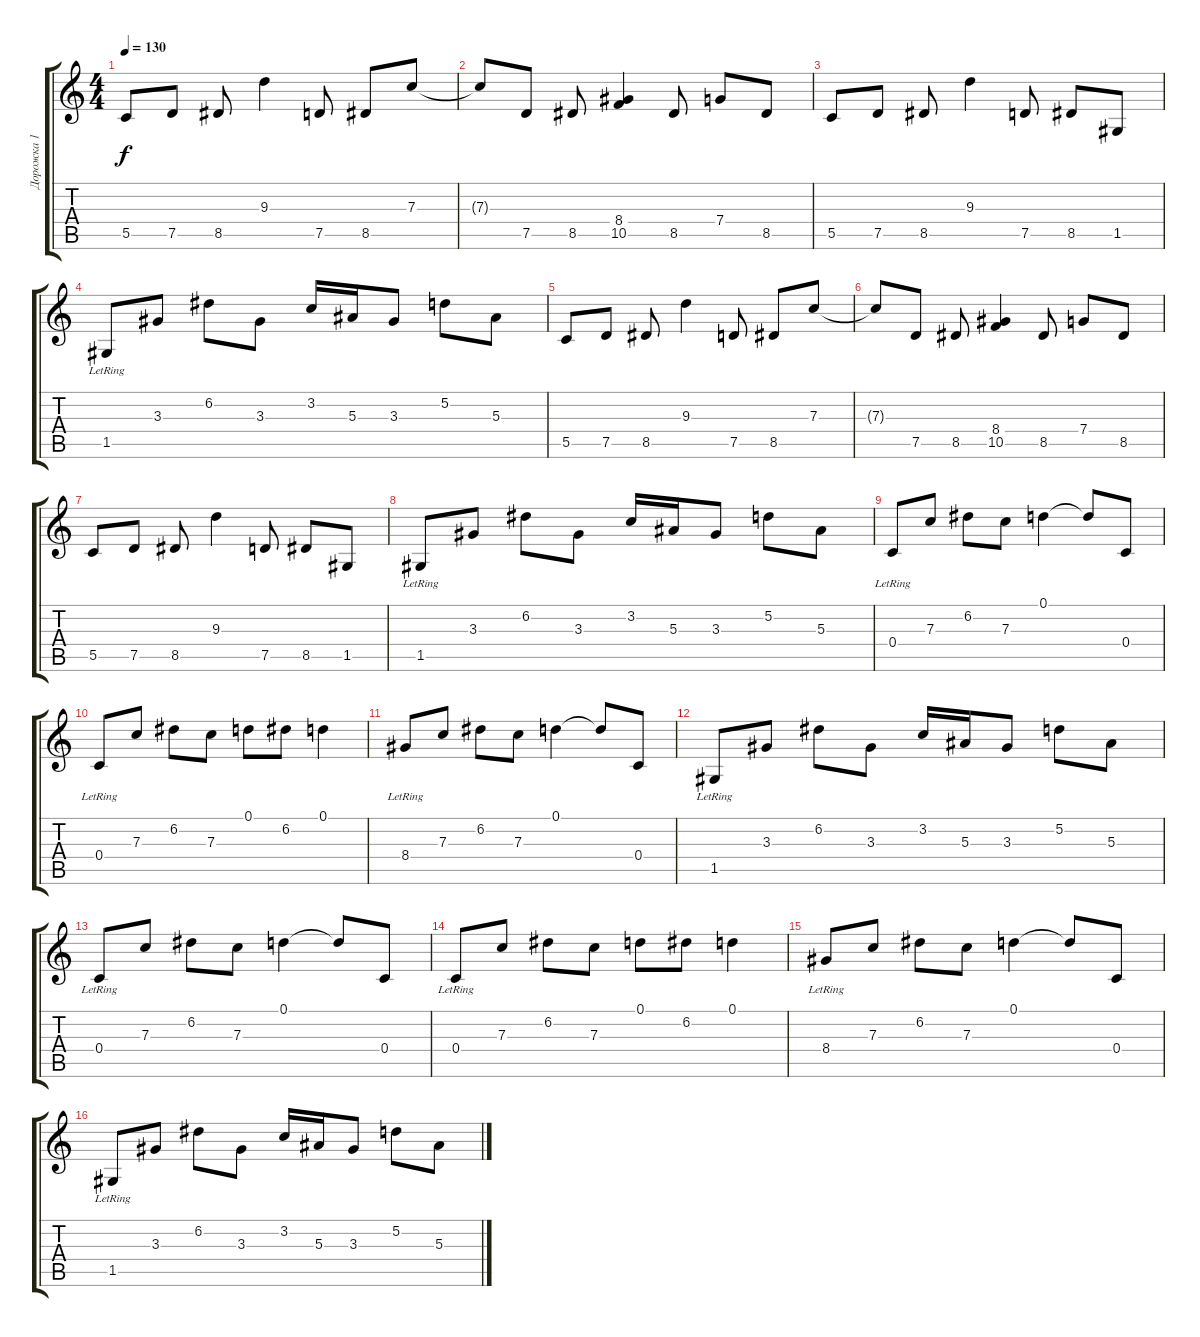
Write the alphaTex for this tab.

\track ("Дорожка 1" "Дорожка 1") {instrument acousticguitarsteel}
\staff {score tabs}
\tuning (D4 A3 F3 C3 G2 D2) {hide}
\ts (4 4)
\tempo 130
\clef g2
\ks c
5.5.8{dy f} 7.5.8 8.5.8 9.3.4 7.5.8 8.5.8 7.3.8 |
7.3{t}.8 7.5.8 8.5.8 (8.4 10.5).4 8.5.8 7.4.8 8.5.8 |
5.5.8 7.5.8 8.5.8 9.3.4 7.5.8 8.5.8 1.5.8 |
1.5{lr}.8 3.3.8 6.2.8 3.3.8 3.2.16 5.3.16 3.3.8 5.2.8 5.3.8 |
5.5.8 7.5.8 8.5.8 9.3.4 7.5.8 8.5.8 7.3.8 |
7.3{t}.8 7.5.8 8.5.8 (8.4 10.5).4 8.5.8 7.4.8 8.5.8 |
5.5.8 7.5.8 8.5.8 9.3.4 7.5.8 8.5.8 1.5.8 |
1.5{lr}.8 3.3.8 6.2.8 3.3.8 3.2.16 5.3.16 3.3.8 5.2.8 5.3.8 |
0.4{lr}.8 7.3.8 6.2.8 7.3.8 0.1.4 0.1{t}.8 0.4.8 |
0.4{lr}.8 7.3.8 6.2.8 7.3.8 0.1.8 6.2.8 0.1.4 |
8.4{lr}.8 7.3.8 6.2.8 7.3.8 0.1.4 0.1{t}.8 0.4.8 |
1.5{lr}.8 3.3.8 6.2.8 3.3.8 3.2.16 5.3.16 3.3.8 5.2.8 5.3.8 |
0.4{lr}.8 7.3.8 6.2.8 7.3.8 0.1.4 0.1{t}.8 0.4.8 |
0.4{lr}.8 7.3.8 6.2.8 7.3.8 0.1.8 6.2.8 0.1.4 |
8.4{lr}.8 7.3.8 6.2.8 7.3.8 0.1.4 0.1{t}.8 0.4.8 |
1.5{lr}.8 3.3.8 6.2.8 3.3.8 3.2.16 5.3.16 3.3.8 5.2.8 5.3.8
